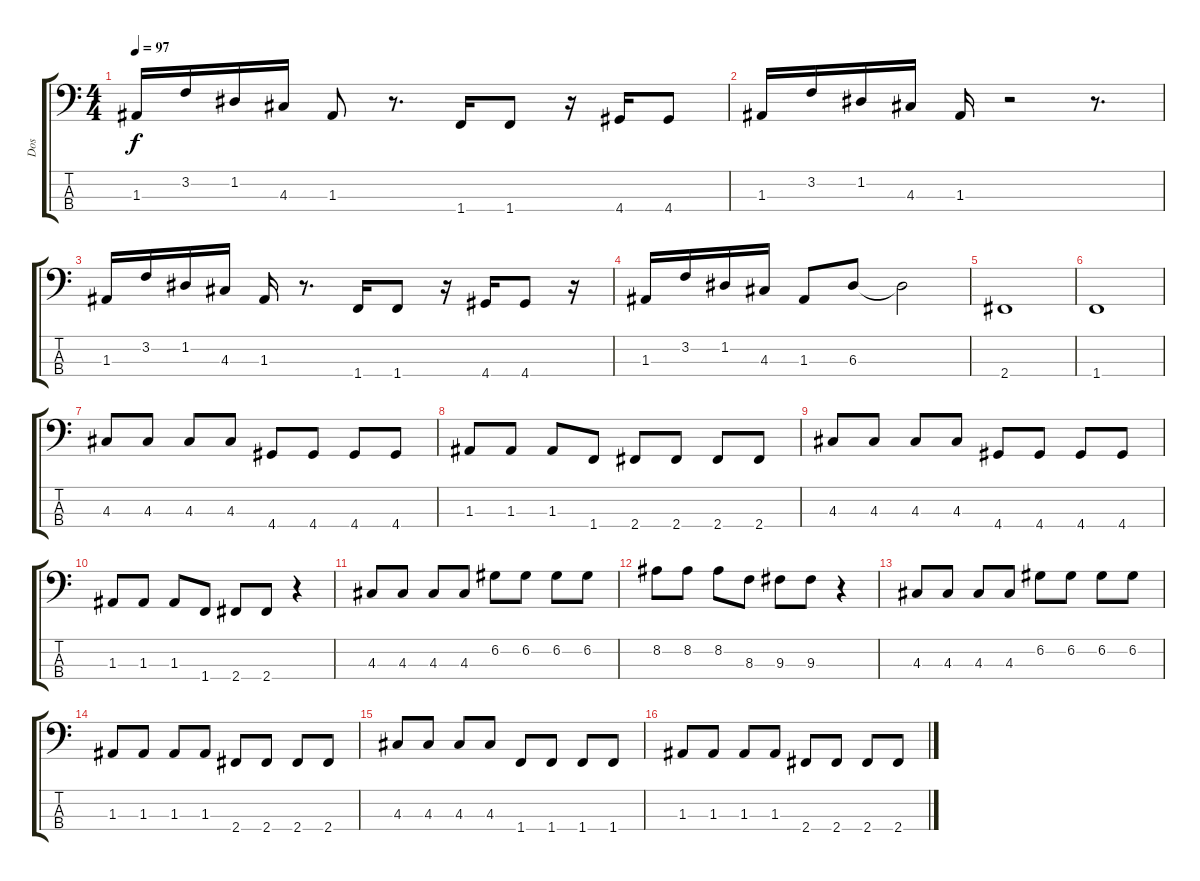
\track ("Dos" "Dos") {instrument electricbassfinger}
\staff {score tabs}
\tuning (G2 D2 A1 E1) {hide}
\ts (4 4)
\tempo 97
\clef f4
\ks c
1.3.16{dy f} 3.2.16 1.2.16 4.3.16 1.3.8 r.8{d} 1.4.16 1.4.8 r.16 4.4.16 4.4.8 |
1.3.16 3.2.16 1.2.16 4.3.16 1.3.16 r.2 r.8{d} |
1.3.16 3.2.16 1.2.16 4.3.16 1.3.16 r.8{d} 1.4.16 1.4.8 r.16 4.4.16 4.4.8 r.16 |
1.3.16 3.2.16 1.2.16 4.3.16 1.3.8 6.3.8 6.3{t}.2 |
2.4.1 |
1.4.1 |
4.3.8 4.3.8 4.3.8 4.3.8 4.4.8 4.4.8 4.4.8 4.4.8 |
1.3.8 1.3.8 1.3.8 1.4.8 2.4.8 2.4.8 2.4.8 2.4.8 |
4.3.8 4.3.8 4.3.8 4.3.8 4.4.8 4.4.8 4.4.8 4.4.8 |
1.3.8 1.3.8 1.3.8 1.4.8 2.4.8 2.4.8 r.4 |
4.3.8 4.3.8 4.3.8 4.3.8 6.2.8 6.2.8 6.2.8 6.2.8 |
8.2.8 8.2.8 8.2.8 8.3.8 9.3.8 9.3.8 r.4 |
4.3.8 4.3.8 4.3.8 4.3.8 6.2.8 6.2.8 6.2.8 6.2.8 |
1.3.8 1.3.8 1.3.8 1.3.8 2.4.8 2.4.8 2.4.8 2.4.8 |
4.3.8 4.3.8 4.3.8 4.3.8 1.4.8 1.4.8 1.4.8 1.4.8 |
1.3.8 1.3.8 1.3.8 1.3.8 2.4.8 2.4.8 2.4.8 2.4.8
